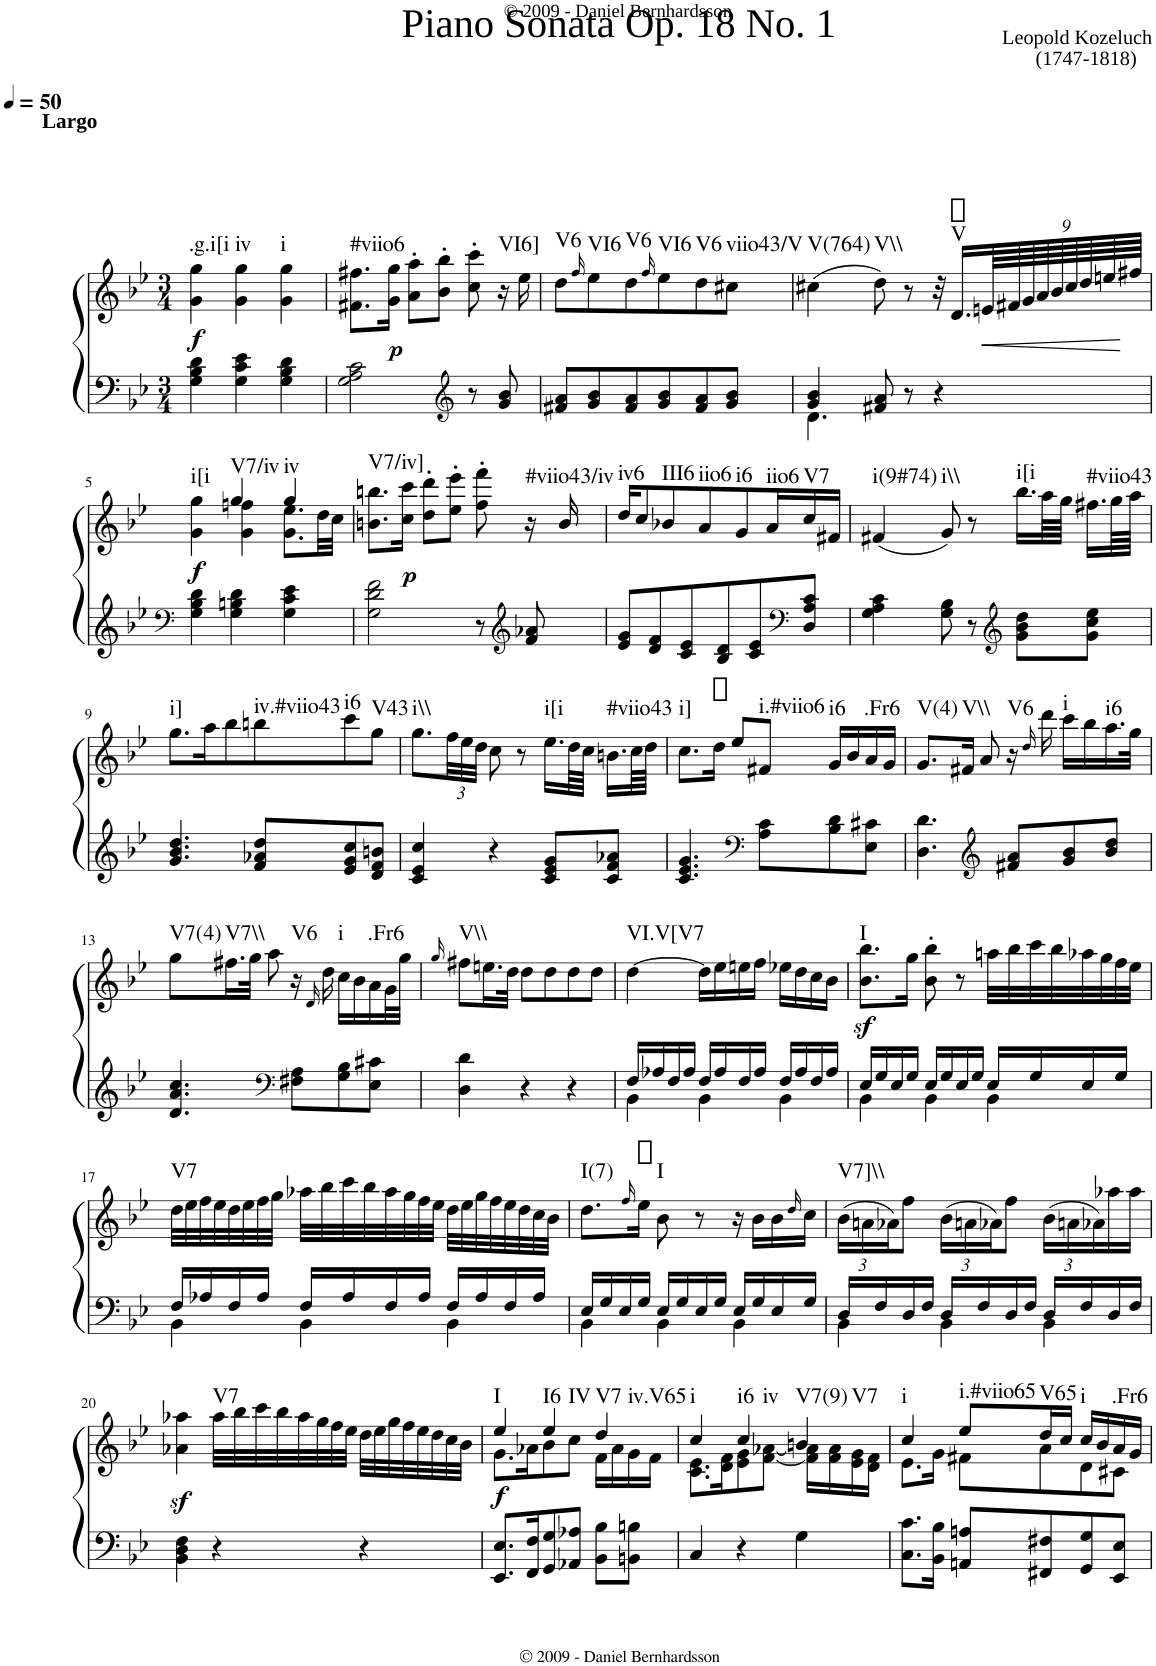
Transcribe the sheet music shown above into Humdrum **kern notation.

**kern	**kern	**dynam	**harte
*part1	*part1	*part1	*part1
*staff2	*staff1	*staff1/2	*
*I"Piano	*	*	*
*I'Pno.	*	*	*
*clefF4	*clefG2	*	*
*k[b-e-]	*k[b-e-]	*	*
*B-:	*B-:	*	*
*M3/4	*M3/4	*	*
*MM50	*MM50	*	*
=1	=1	=1	=1
!	!LO:TX:a:B:t=Largo	!	!
!	!	!LO:DY:b	!LO:H:kt=.g.i[i
4G\ 4B-\ 4d\	4g\ 4gg\	f	N
!	!	!	!LO:H:kt=iv
4G\ 4c\ 4e-\	4g\ 4gg\	.	N
!	!	!	!LO:H:kt=i
4G\ 4B-\ 4d\	4g\ 4gg\	.	N
=2	=2	=2	=2
!	!	!	!LO:H:kt=#viio6
2G\ 2A\ 2c\	8.f#X\ 8.ff#X\L	.	N
!	!	!LO:DY:b	!
.	16g\ 16gg\Jk	p	.
.	8a\' 8aa\'L	.	.
.	8b-\' 8bb-\'J	.	.
*clefG2	*	*	*
8r	8cc\' 8ccc\'	.	.
!	!	!	!LO:H:kt=VI6]
8g/ 8b-/	16r	.	N
.	16ee-\	.	.
=3	=3	=3	=3
!	!	!	!LO:H:kt=V6
8f#X/ 8a/L	8dd\L	.	N
.	16qff/	.	.
!	!	!	!LO:H:kt=VI6
8g/ 8b-/	8ee-\	.	N
!	!	!	!LO:H:kt=V6
8f#/ 8a/	8dd\	.	N
.	16qff/	.	.
!	!	!	!LO:H:kt=VI6
8g/ 8b-/	8ee-\	.	N
!	!	!	!LO:H:kt=V6
8f#/ 8a/	8dd\	.	N
!	!	!	!LO:H:kt=viio43/V
8g/ 8b-/J	8cc#X\J	.	N
=4	=4	=4	=4
*^	*	*	*
!	!	!	!	!LO:H:kt=V(764)
4g/ 4b-/	4.d\	(4cc#X\	.	N
!	!	!	!	!LO:H:kt=V\\
8f#X/ 8a/	.	8dd\)	.	N
8r	8ryy	8r	.	.
4r	4ryy	32r	.	.
!	!	!	!	!LO:H:kt=V
.	.	16.d/LL	.	N
*	*	*Xbrackettup	*	*
!	!	!	!LO:HP:b	!
.	.	72en/LL	<	.
.	.	72f#X/	.	.
.	.	72g/	.	.
.	.	72a/	.	.
.	.	72b-/	.	.
.	.	72cc#/	.	.
.	.	72dd/	.	.
.	.	72een/	.	.
.	.	72ff#X/JJJJ	[	.
*v	*v	*	*	*
!!LO:LB:g=z
=5	=5	=5	=5
*clefF4	*	*	*
*	*^	*	*
!	!	!	!LO:DY:b	!LO:H:kt=i[i
4G\ 4B-\ 4d\	4g\ 4gg\	4ryy	f	N
!	!	!	!	!LO:H:kt=V7/iv
4G\ 4Bn\ 4d\	4gg/	4g\ 4ffn\	.	N
!	!	!	!	!LO:H:kt=iv
4G\ 4c\ 4e-\	4gg/	8.g\ 8.ee-\L	.	N
.	.	32dd\LL	.	.
.	.	32cc\JJJ	.	.
=6	=6	=6	=6	=6
!	!	!	!	!LO:H:kt=V7/iv]
*	*v	*v	*	*
2G\ 2d\ 2f\	8.bn\ 8.bbn\L	.	N
!	!	!LO:DY:b	!
.	16cc\ 16ccc\Jk	p	.
.	8dd\' 8ddd\'L	.	.
.	8ee-\' 8eee-\'J	.	.
8r	8ff\' 8fff\'	.	.
*clefG2	*	*	*
!	!	!	!LO:H:kt=#viio43/iv
8f/ 8a-X/	16r	.	N
.	16b/	.	.
=7	=7	=7	=7
!	!	!	!LO:H:kt=iv6
8e-/ 8g/L	16dd/KL	.	N
.	8cc/	.	.
8d/ 8f/	.	.	.
!	!	!	!LO:H:kt=III6
.	8b-X/	.	N
8c/ 8e-/	.	.	.
!	!	!	!LO:H:kt=iio6
.	8a/	.	N
8B-/ 8d/	.	.	.
!	!	!	!LO:H:kt=i6
.	8g/	.	N
8c/ 8e-/	.	.	.
!	!	!	!LO:H:kt=iio6
.	16a/L	.	N
*clefF4	*	*	*
!	!	!	!LO:H:kt=V7
8D/ 8A/ 8c/J	16cc/	.	N
.	16f#X/JJ	.	.
=8	=8	=8	=8
!	!	!	!LO:H:kt=i(9#74)
4G\ 4A\ 4c\	(4f#X/	.	N
!	!	!	!LO:H:kt=i\\
8G\ 8B-\	8g/)	.	N
8r	8r	.	.
*clefG2	*	*	*
!	!	!	!LO:H:kt=i[i
8g\ 8b-\ 8dd\L	16.bb-\LL	.	N
.	64aa\LL	.	.
.	64gg\JJJJ	.	.
!	!	!	!LO:H:kt=#viio43
8g\ 8cc\ 8ee-\J	16.ff#X\LL	.	N
.	64gg\LL	.	.
.	64aa\JJJJ	.	.
!!LO:LB:g=z
=9	=9	=9	=9
!	!	!	!LO:H:kt=i]
4.g/ 4.b-/ 4.dd/	8.gg\L	.	N
.	16aa\K	.	.
.	8bb-\	.	.
!	!	!	!LO:H:kt=iv.#viio43
8f/ 8a-X/ 8dd/L	8bbn\	.	N
!	!	!	!LO:H:kt=i6
8e-/ 8g/ 8cc/	8ccc\	.	N
!	!	!	!LO:H:kt=V43
8d/ 8f/ 8bn/J	8gg\J	.	N
=10	=10	=10	=10
!	!	!	!LO:H:kt=i\\
4c/ 4e-/ 4cc/	8.gg\L	.	N
.	48ff\LL	.	.
.	48ee-\	.	.
.	48dd\JJJ	.	.
4r	8cc\	.	.
.	8r	.	.
!	!	!	!LO:H:kt=i[i
8c/ 8e-/ 8g/L	16.ee-\LL	.	N
.	64dd\LL	.	.
.	64cc\JJJJ	.	.
!	!	!	!LO:H:kt=#viio43
8c/ 8f/ 8a-X/J	16.bn\LL	.	N
.	64cc\LL	.	.
.	64dd\JJJJ	.	.
=11	=11	=11	=11
!	!	!	!LO:H:kt=i]
4.c/ 4.e-/ 4.g/	8.cc\L	.	N
.	16dd\Jk	.	.
.	8ee-/L	.	.
*clefF4	*	*	*
!	!	!	!LO:H:kt=i.#viio6
8A\ 8c\L	8f#X/J	.	N
!	!	!	!LO:H:kt=i6
8B-\ 8d\	16g/LL	.	N
.	16b-/	.	.
!	!	!	!LO:H:kt=.Fr6
8E-\ 8c#X\J	16a/	.	N
.	16g/JJ	.	.
=12	=12	=12	=12
!	!	!	!LO:H:kt=V(4)
4.D\ 4.d\	8.g/L	.	N
!	!	!	!LO:H:kt=V\\
.	16f#X/Jk	.	N
*clefG2	*	*	*
.	8a/	.	.
!	!	!	!LO:H:kt=V6
8f#X/ 8a/L	16r	.	N
.	16qdd/	.	.
.	16ddd\	.	.
!	!	!	!LO:H:kt=i
8g/ 8b-/	16ccc\LL	.	N
.	16bb-\	.	.
!	!	!	!LO:H:kt=i6
8b-/ 8dd/J	16.aa\	.	N
.	32gg\JJk	.	.
!!LO:LB:g=z
=13	=13	=13	=13
!	!	!	!LO:H:kt=V7(4)
4.d/ 4.a/ 4.cc/	8gg\L	.	N
!	!	!	!LO:H:kt=V7\\
.	16.ff#X\L	.	N
.	32gg\JJk	.	.
.	8aa\	.	.
*clefF4	*	*	*
!	!	!	!LO:H:kt=V6
8F#X\ 8A\L	16r	.	N
.	16qd/	.	.
.	16dd\	.	.
!	!	!	!LO:H:kt=i
8G\ 8B-\	16cc\LL	.	N
.	16b-\	.	.
!	!	!	!LO:H:kt=.Fr6
8E-\ 8c#X\J	16a\	.	N
.	32g\L	.	.
.	32gg\JJJ	.	.
=14	=14	=14	=14
.	16qgg/	.	.
!	!	!	!LO:H:kt=V\\
4D\ 4d\	8ff#X\L	.	N
.	16.een\L	.	.
.	32dd\JJk	.	.
4r	8dd\L	.	.
.	8dd\	.	.
4r	8dd\	.	.
.	8dd\J	.	.
=15	=15	=15	=15
*^	*	*	*
!	!	!	!	!LO:H:kt=VI.V[V7
16F/LL	4BB-\	[4dd\	.	N
16A-X/	.	.	.	.
16F/	.	.	.	.
16A-/JJ	.	.	.	.
16F/LL	4BB-\	16dd\LL]	.	.
16A-/	.	16ee-\	.	.
16F/	.	16een\	.	.
16A-/JJ	.	16ff\JJ	.	.
16F/LL	4BB-\	16ee-X\LL	.	.
16A-/	.	16dd\	.	.
16F/	.	16cc\	.	.
16A-/JJ	.	16b-\JJ	.	.
=16	=16	=16	=16	=16
!	!	!	!LO:DY:b	!LO:H:kt=I
16E-/LL	4BB-\	8.b-\ 8.bb-\L	sf	N
16G/	.	.	.	.
16E-/	.	.	.	.
16G/JJ	.	16gg\Jk	.	.
16E-/LL	4BB-\	8b-\' 8bb-\'	.	.
16G/	.	.	.	.
16E-/	.	8r	.	.
16G/JJ	.	.	.	.
16E-/LL	4BB-\	32aan\LLL	.	.
.	.	32bb-\	.	.
16G/	.	32ccc\	.	.
.	.	32bb-\	.	.
16E-/	.	32aa-X\	.	.
.	.	32gg\	.	.
16G/JJ	.	32ff\	.	.
.	.	32ee-\JJJ	.	.
!!LO:LB:g=z
=17	=17	=17	=17	=17
!	!	!	!	!LO:H:kt=V7
16F/LL	4BB-\	32dd\LLL	.	N
.	.	32ee-\	.	.
16A-X/	.	32ff\	.	.
.	.	32ee-\	.	.
16F/	.	32dd\	.	.
.	.	32ee-\	.	.
16A-/JJ	.	32ff\	.	.
.	.	32gg\JJJ	.	.
16F/LL	4BB-\	32aa-X\LLL	.	.
.	.	32bb-\	.	.
16A-/	.	32ccc\	.	.
.	.	32bb-\	.	.
16F/	.	32aa-\	.	.
.	.	32gg\	.	.
16A-/JJ	.	32ff\	.	.
.	.	32ee-\JJJ	.	.
16F/LL	4BB-\	32dd\LLL	.	.
.	.	32ee-\	.	.
16A-/	.	32gg\	.	.
.	.	32ff\	.	.
16F/	.	32ee-\	.	.
.	.	32dd\	.	.
16A-/JJ	.	32cc\	.	.
.	.	32b-\JJJ	.	.
=18	=18	=18	=18	=18
!	!	!	!	!LO:H:kt=I(7)
16E-/LL	4BB-\	8.dd\L	.	N
16G/	.	.	.	.
16E-/	.	.	.	.
.	.	16qff/	.	.
16G/JJ	.	16ee-\Jk	.	.
!	!	!	!	!LO:H:kt=I
16E-/LL	4BB-\	8b-\	.	N
16G/	.	.	.	.
16E-/	.	8r	.	.
16G/JJ	.	.	.	.
16E-/LL	4BB-\	16r	.	.
16G/	.	16b-\LL	.	.
16E-/	.	16b-\	.	.
.	.	16qdd/	.	.
16G/JJ	.	16cc\JJ	.	.
=19	=19	=19	=19	=19
!	!	!	!	!LO:H:kt=V7]\\
16D/LL	4BB-\	(24b-\LL	.	N
.	.	24an\	.	.
16F/	.	.	.	.
.	.	24a-X\J)	.	.
16D/	.	8ff\J	.	.
16F/JJ	.	.	.	.
16D/LL	4BB-\	(24b-\LL	.	.
.	.	24an\	.	.
16F/	.	.	.	.
.	.	24a-X\J)	.	.
16D/	.	8ff\J	.	.
16F/JJ	.	.	.	.
16D/LL	4BB-\	(24b-\LL	.	.
.	.	24an\	.	.
16F/	.	.	.	.
.	.	24a-X\)	.	.
16D/	.	16aa-X\	.	.
16F/JJ	.	16aa-\JJ	.	.
*v	*v	*	*	*
!!LO:LB:g=z
=20	=20	=20	=20
4BB-\ 4D\ 4F\	4a-X\z< 4aa-X\z<	.	.
!	!	!	!LO:H:kt=V7
4r	32aa-\LLL	.	N
.	32bb-\	.	.
.	32ccc\	.	.
.	32bb-\	.	.
.	32aa-\	.	.
.	32gg\	.	.
.	32ff\	.	.
.	32ee-\JJJ	.	.
4r	32dd\LLL	.	.
.	32ee-\	.	.
.	32gg\	.	.
.	32ff\	.	.
.	32ee-\	.	.
.	32dd\	.	.
.	32cc\	.	.
.	32b-\JJJ	.	.
=21	=21	=21	=21
*	*^	*	*
!	!	!	!LO:DY:b	!LO:H:kt=I
8.EE-/ 8.E-/L	4ee-/	8.g\L	f	N
16FF/ 16F/K	.	16a-X\K	.	.
!	!	!	!	!LO:H:n=1:kt=I6
!	!	!	!	!LO:H:n=2:kt=IV
8GG/ 8G/	4ee-/	8b-\	.	N N
8AA-X/ 8A-X/J	.	8cc\J	.	.
!	!	!	!	!LO:H:n=1:kt=V7
!	!	!	!	!LO:H:n=2:kt=iv.V65
8BB-\ 8B-\L	4dd/	16f\LL	.	N N
.	.	16a-\	.	.
8BBn\ 8Bn\J	.	16g\	.	.
.	.	16f\JJ	.	.
=22	=22	=22	=22	=22
!	!	!	!	!LO:H:kt=i
4C/	4cc/	8.c\ 8.e-\L	.	N
.	.	16d\ 16f\K	.	.
!	!	!	!	!LO:H:n=1:kt=i6
!	!	!	!	!LO:H:n=2:kt=iv
4r	4cc/	8e-\ 8g\	.	N N
.	.	[8f\ [8a-X\J	.	.
!	!	!	!	!LO:H:n=1:kt=V7(9)
!	!	!	!	!LO:H:n=2:kt=V7
4G\	4bn/	16f\] 16a-\]LL	.	N N
.	.	16f\ 16a-\	.	.
.	.	16e-\ 16g\	.	.
.	.	16d\ 16f\JJ	.	.
=23	=23	=23	=23	=23
!	!	!	!	!LO:H:kt=i
8.C\ 8.c\L	4cc/	8.e-\L	.	N
16BB-\ 16B-\Jk	.	16g\Jk	.	.
!	!	!	!	!LO:H:kt=i.#viio65
8AAn/ 8An/L	8ee-/L	8f#X\L	.	N
!	!	!	!	!LO:H:kt=V65
8FF#X/ 8F#X/	16dd/L	8a\	.	N
.	16cc/JJ	.	.	.
!	!	!	!	!LO:H:kt=i
8GG/ 8G/	16cc/LL	8d\	.	N
.	16b-/	.	.	.
!	!	!	!	!LO:H:kt=.Fr6
8EE-/ 8E-/J	16a/	8c#X\J	.	N
.	16g/JJ	.	.	.
*	*v	*v	*	*
=	=	=	=
*-	*-	*-	*-
